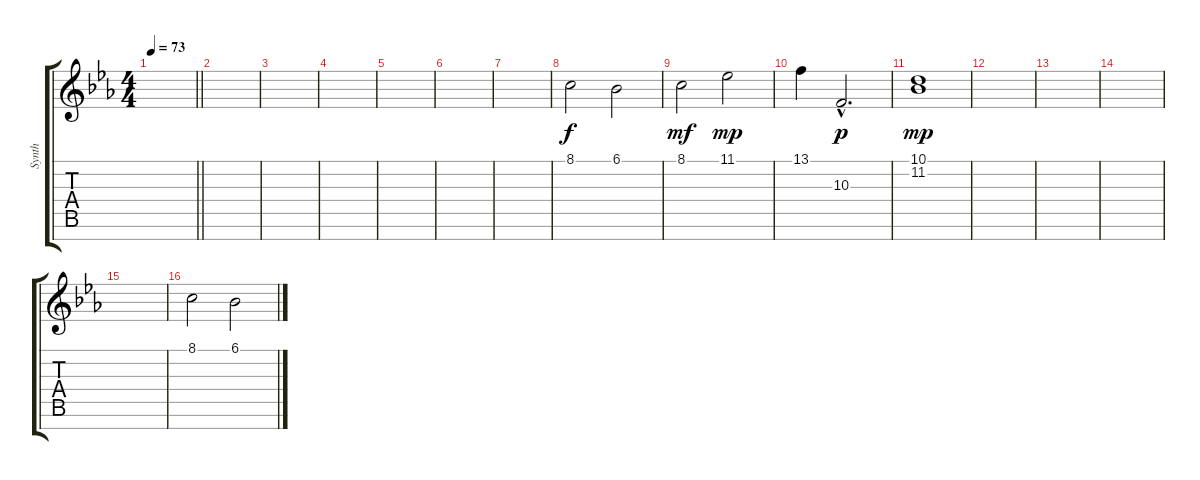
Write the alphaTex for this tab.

\track ("Synth" "Synth") {instrument stringensemble2}
\staff {score tabs}
\tuning (E4 B3 G3 D3 A2 E2 B1) {hide}
\ts (4 4)
\tempo 73
\clef g2
\barLineRight lightlight
\ks eb
|
|
|
|
|
|
|
8.1.2 6.1.2 |
8.1.2{dy mf} 11.1.2{dy mp} |
13.1.4 10.3{hac}.2{d dy p} |
(10.1 11.2).1{dy mp} |
|
|
|
|
8.1.2 6.1.2
